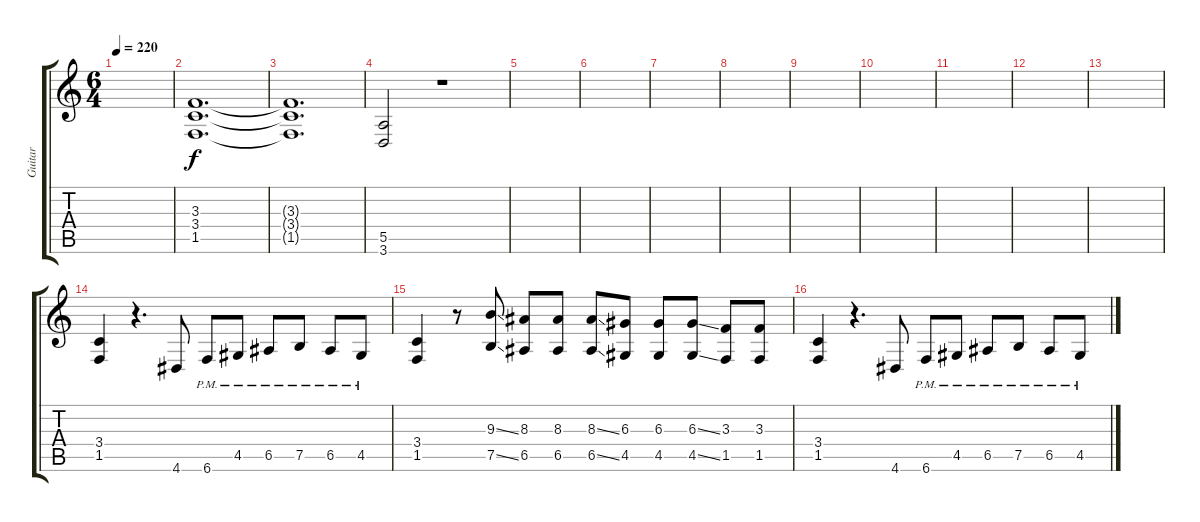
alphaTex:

\track ("Guitar" "Guitar") {instrument distortionguitar}
\staff {score tabs}
\tuning (B3 Gb3 D3 A2 E2 B1) {hide}
\ts (6 4)
\tempo 220
\clef g2
\ks c
|
(3.3 3.4 1.5).1{d} |
(3.3{t} 3.4{t} 1.5{t}).1{d} |
(5.5 3.6).2 r.1 |
|
|
|
|
|
|
|
|
|
(3.4 1.5).4 r.4{d} 4.6.8 6.6{pm}.8 4.5{pm}.8 6.5{pm}.8 7.5{pm}.8 6.5{pm}.8 4.5{pm}.8 |
(3.4 1.5).4 r.8 (9.3{ss} 7.5{ss}).8 (8.3 6.5).8 (8.3 6.5).8 (8.3{ss} 6.5{ss}).8 (6.3 4.5).8 (6.3 4.5).8 (6.3{ss} 4.5{ss}).8 (3.3 1.5).8 (3.3 1.5).8 |
(3.4 1.5).4 r.4{d} 4.6.8 6.6{pm}.8 4.5{pm}.8 6.5{pm}.8 7.5{pm}.8 6.5{pm}.8 4.5{pm}.8
